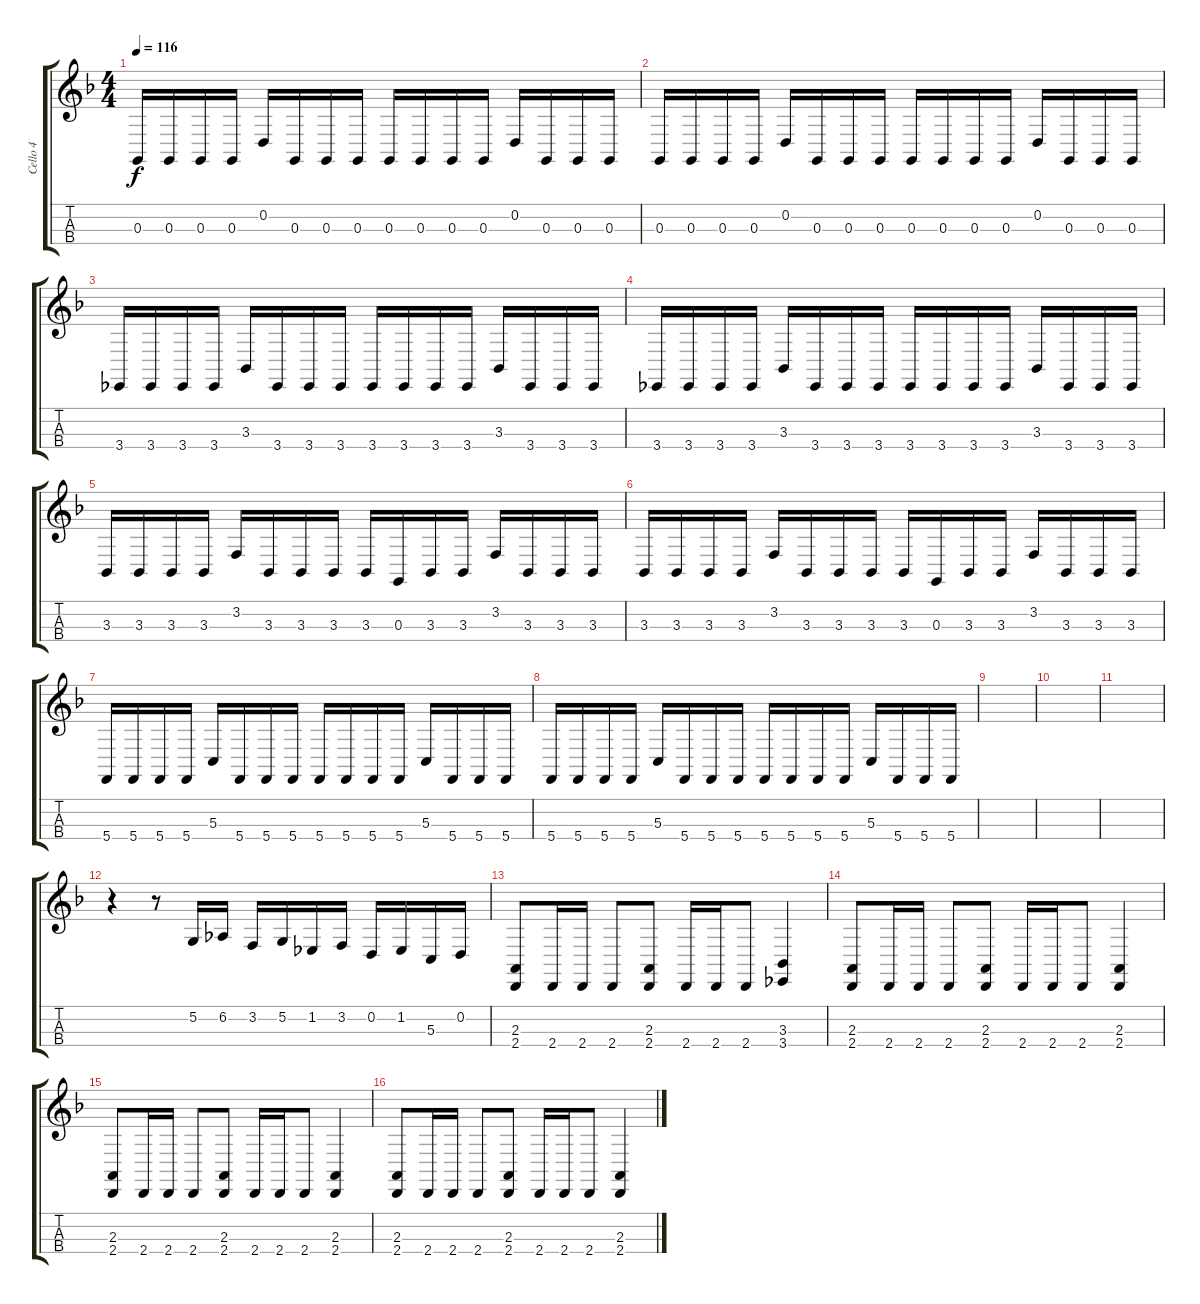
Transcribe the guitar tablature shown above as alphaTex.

\track ("Cello 4" "Cello 4") {instrument cello}
\staff {score tabs}
\tuning (A3 D3 G2 C2) {hide}
\ts (4 4)
\tempo 116
\clef g2
\ks f
0.3.16{dy f} 0.3.16 0.3.16 0.3.16 0.2.16 0.3.16 0.3.16 0.3.16 0.3.16 0.3.16 0.3.16 0.3.16 0.2.16 0.3.16 0.3.16 0.3.16 |
0.3.16 0.3.16 0.3.16 0.3.16 0.2.16 0.3.16 0.3.16 0.3.16 0.3.16 0.3.16 0.3.16 0.3.16 0.2.16 0.3.16 0.3.16 0.3.16 |
3.4.16 3.4.16 3.4.16 3.4.16 3.3.16 3.4.16 3.4.16 3.4.16 3.4.16 3.4.16 3.4.16 3.4.16 3.3.16 3.4.16 3.4.16 3.4.16 |
3.4.16 3.4.16 3.4.16 3.4.16 3.3.16 3.4.16 3.4.16 3.4.16 3.4.16 3.4.16 3.4.16 3.4.16 3.3.16 3.4.16 3.4.16 3.4.16 |
3.3.16 3.3.16 3.3.16 3.3.16 3.2.16 3.3.16 3.3.16 3.3.16 3.3.16 0.3.16 3.3.16 3.3.16 3.2.16 3.3.16 3.3.16 3.3.16 |
3.3.16 3.3.16 3.3.16 3.3.16 3.2.16 3.3.16 3.3.16 3.3.16 3.3.16 0.3.16 3.3.16 3.3.16 3.2.16 3.3.16 3.3.16 3.3.16 |
5.4.16 5.4.16 5.4.16 5.4.16 5.3.16 5.4.16 5.4.16 5.4.16 5.4.16 5.4.16 5.4.16 5.4.16 5.3.16 5.4.16 5.4.16 5.4.16 |
5.4.16 5.4.16 5.4.16 5.4.16 5.3.16 5.4.16 5.4.16 5.4.16 5.4.16 5.4.16 5.4.16 5.4.16 5.3.16 5.4.16 5.4.16 5.4.16 |
|
|
|
r.4 r.8 5.2.16 6.2.16 3.2.16 5.2.16 1.2.16 3.2.16 0.2.16 1.2.16 5.3.16 0.2.16 |
(2.3 2.4).8 2.4.16 2.4.16 2.4.8 (2.3 2.4).8 2.4.16 2.4.16 2.4.8 (3.3 3.4).4 |
(2.3 2.4).8 2.4.16 2.4.16 2.4.8 (2.3 2.4).8 2.4.16 2.4.16 2.4.8 (2.3 2.4).4 |
(2.3 2.4).8 2.4.16 2.4.16 2.4.8 (2.3 2.4).8 2.4.16 2.4.16 2.4.8 (2.3 2.4).4 |
(2.3 2.4).8 2.4.16 2.4.16 2.4.8 (2.3 2.4).8 2.4.16 2.4.16 2.4.8 (2.3 2.4).4
